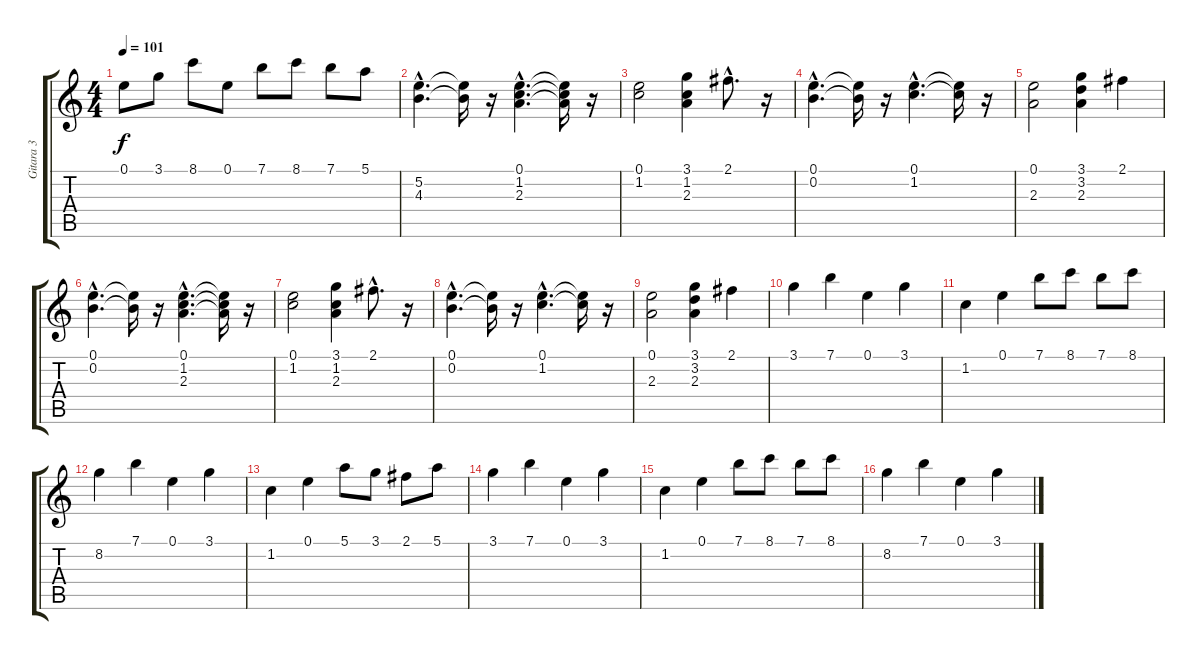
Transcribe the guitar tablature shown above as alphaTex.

\track ("Gitara 3" "Gitara 3") {instrument distortionguitar}
\staff {score tabs}
\tuning (E4 B3 G3 D3 A2 E2) {hide}
\ts (4 4)
\tempo 101
\clef g2
\ks c
0.1.8{dy f} 3.1.8 8.1.8 0.1.8 7.1.8 8.1.8 7.1.8 5.1.8 |
(5.2{hac} 4.3{hac}).4{d} (5.2{t} 4.3{t}).16 r.16 (0.1{hac} 1.2{hac} 2.3{hac}).4{d} (0.1{t} 1.2{t} 2.3{t}).16 r.16 |
(0.1 1.2).2 (3.1 1.2 2.3).4 2.1{hac}.8{d} r.16 |
(0.1{hac} 0.2{hac}).4{d} (0.1{t} 0.2{t}).16 r.16 (0.1{hac} 1.2{hac}).4{d} (0.1{t} 1.2{t}).16 r.16 |
(0.1 2.3).2 (3.1 3.2 2.3).4 2.1.4 |
(0.1{hac} 0.2{hac}).4{d} (0.1{t} 0.2{t}).16 r.16 (0.1{hac} 1.2{hac} 2.3{hac}).4{d} (0.1{t} 1.2{t} 2.3{t}).16 r.16 |
(0.1 1.2).2 (3.1 1.2 2.3).4 2.1{hac}.8{d} r.16 |
(0.1{hac} 0.2{hac}).4{d} (0.1{t} 0.2{t}).16 r.16 (0.1{hac} 1.2{hac}).4{d} (0.1{t} 1.2{t}).16 r.16 |
(0.1 2.3).2 (3.1 3.2 2.3).4 2.1.4 |
3.1.4 7.1.4 0.1.4 3.1.4 |
1.2.4 0.1.4 7.1.8 8.1.8 7.1.8 8.1.8 |
8.2.4 7.1.4 0.1.4 3.1.4 |
1.2.4 0.1.4 5.1.8 3.1.8 2.1.8 5.1.8 |
3.1.4 7.1.4 0.1.4 3.1.4 |
1.2.4 0.1.4 7.1.8 8.1.8 7.1.8 8.1.8 |
8.2.4 7.1.4 0.1.4 3.1.4
